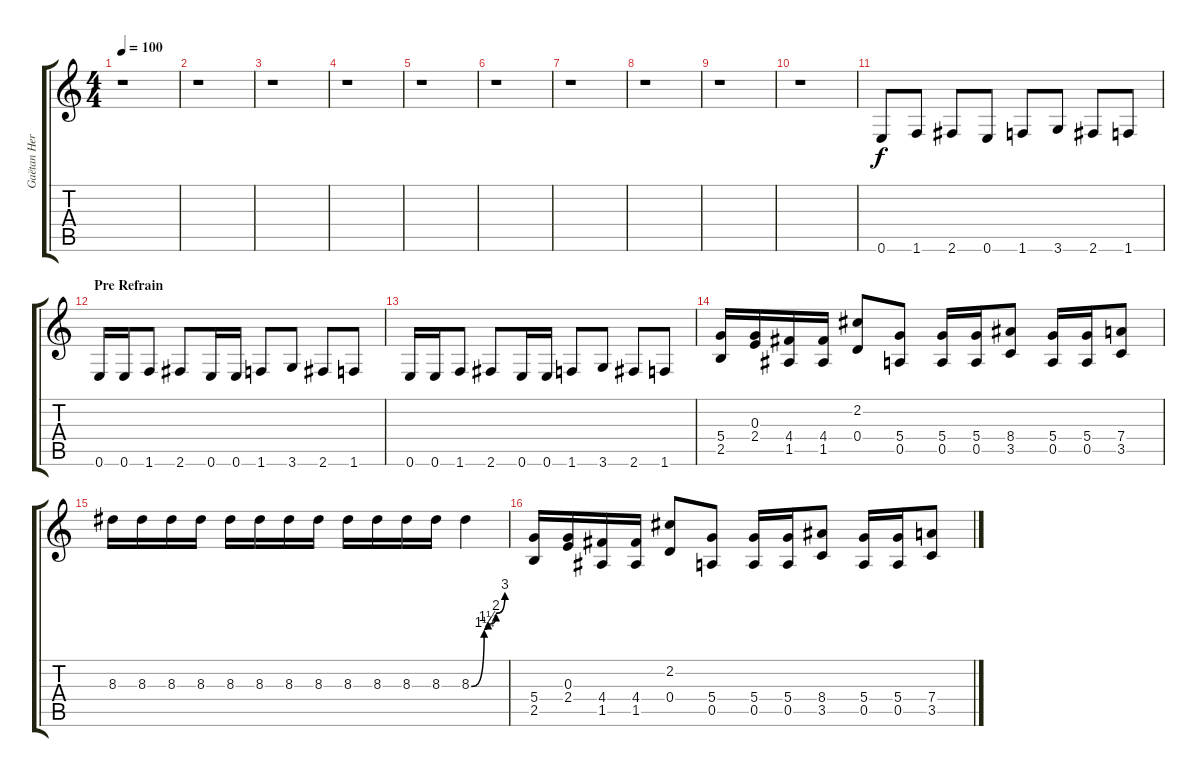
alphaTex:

\track ("Gaëtan Herbez (Guitare)" "Gaëtan Her") {instrument distortionguitar}
\staff {score tabs}
\tuning (E4 B3 G3 D3 A2 E2) {hide}
\ts (4 4)
\tempo 100
\clef g2
\ks c
r.1{dy f} |
r.1 |
r.1 |
r.1 |
r.1 |
r.1 |
r.1 |
r.1 |
r.1 |
r.1 |
0.6.8 1.6.8 2.6.8 0.6.8 1.6.8 3.6.8 2.6.8 1.6.8 |
\section ("" "Pre Refrain")
0.6.16 0.6.16 1.6.8 2.6.8 0.6.16 0.6.16 1.6.8 3.6.8 2.6.8 1.6.8 |
0.6.16 0.6.16 1.6.8 2.6.8 0.6.16 0.6.16 1.6.8 3.6.8 2.6.8 1.6.8 |
(5.4 2.5).16 (0.3 2.4).16 (4.4 1.5).16 (4.4 1.5).16 (2.2 0.4).8 (5.4 0.5).8 (5.4 0.5).16 (5.4 0.5).16 (8.4 3.5).8 (5.4 0.5).16 (5.4 0.5).16 (7.4 3.5).8 |
8.3.16 8.3.16 8.3.16 8.3.16 8.3.16 8.3.16 8.3.16 8.3.16 8.3.16 8.3.16 8.3.16 8.3.16 8.3{be (custom 0 0 23 5 30 6 44 8 60 12)}.4 |
(5.4 2.5).16 (0.3 2.4).16 (4.4 1.5).16 (4.4 1.5).16 (2.2 0.4).8 (5.4 0.5).8 (5.4 0.5).16 (5.4 0.5).16 (8.4 3.5).8 (5.4 0.5).16 (5.4 0.5).16 (7.4 3.5).8
